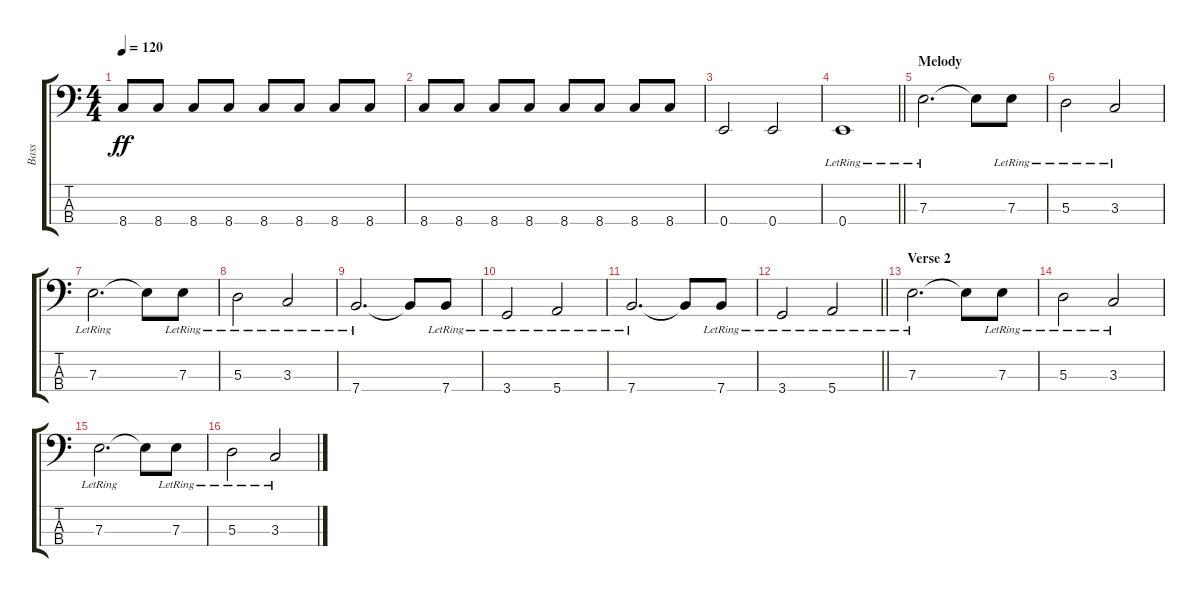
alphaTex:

\track ("Bass" "Bass") {instrument electricbassfinger}
\staff {score tabs}
\tuning (G2 D2 A1 E1) {hide}
\ts (4 4)
\tempo 120
\clef f4
\ks c
8.4.8{dy ff} 8.4.8 8.4.8 8.4.8 8.4.8 8.4.8 8.4.8 8.4.8 |
8.4.8 8.4.8 8.4.8 8.4.8 8.4.8 8.4.8 8.4.8 8.4.8 |
0.4.2 0.4.2 |
\barLineRight lightlight
0.4{lr}.1 |
\section ("" "Melody")
7.3{lr}.2{d volume 13 instrument electricbassfinger} 7.3{t}.8 7.3{lr}.8 |
5.3{lr}.2 3.3{lr}.2 |
7.3{lr}.2{d} 7.3{t}.8 7.3{lr}.8 |
5.3{lr}.2 3.3{lr}.2 |
7.4{lr}.2{d} 7.4{t}.8 7.4{lr}.8 |
3.4{lr}.2 5.4{lr}.2 |
7.4{lr}.2{d} 7.4{t}.8 7.4{lr}.8 |
\barLineRight lightlight
3.4{lr}.2 5.4{lr}.2 |
\section ("" "Verse 2")
7.3{lr}.2{d} 7.3{t}.8 7.3{lr}.8 |
5.3{lr}.2 3.3{lr}.2 |
7.3{lr}.2{d} 7.3{t}.8 7.3{lr}.8 |
5.3{lr}.2 3.3{lr}.2
